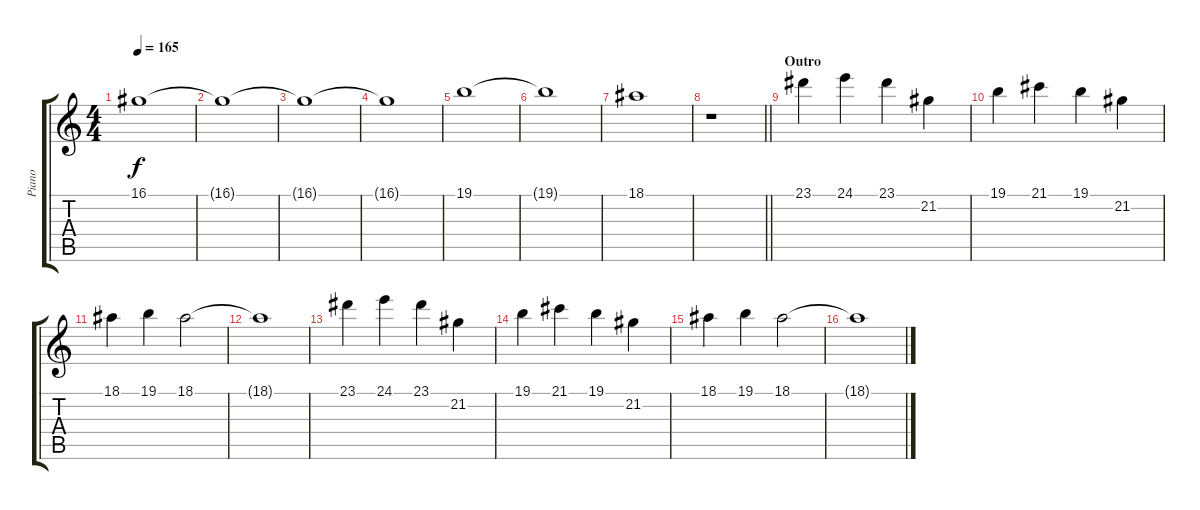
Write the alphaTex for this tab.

\track ("Piano" "Piano") {instrument brightacousticpiano}
\staff {score tabs}
\tuning (E4 B3 G3 D3 A2 E2) {hide}
\ts (4 4)
\tempo 165
\clef g2
\ks c
16.1.1{dy f} |
16.1{t}.1 |
16.1{t}.1 |
16.1{t}.1 |
19.1.1 |
19.1{t}.1 |
18.1.1 |
\barLineRight lightlight
r.1 |
\section ("" "Outro")
23.1.4{volume 11 instrument lead3calliope} 24.1.4 23.1.4 21.2.4 |
19.1.4 21.1.4 19.1.4 21.2.4 |
18.1.4 19.1.4 18.1.2 |
18.1{t}.1 |
23.1.4{volume 16 instrument lead3calliope} 24.1.4 23.1.4 21.2.4 |
19.1.4 21.1.4 19.1.4 21.2.4 |
18.1.4 19.1.4 18.1.2 |
18.1{t}.1
